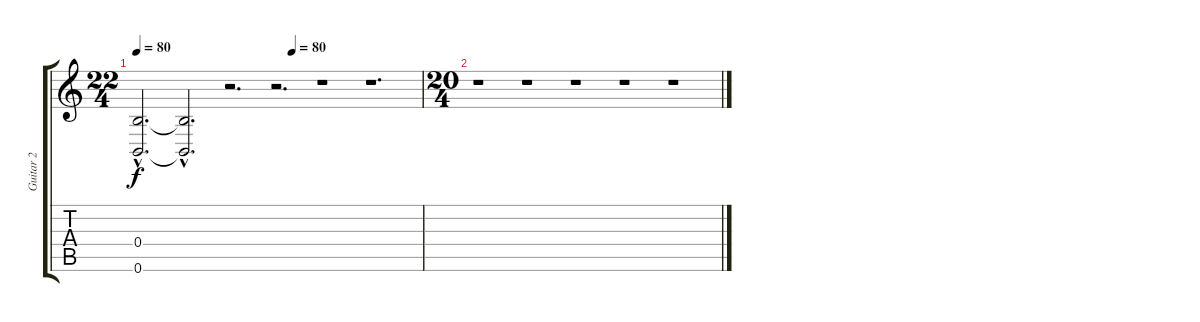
\track ("Guitar 2" "Guitar 2") {instrument overdrivenguitar}
\staff {score tabs}
\tuning (Db4 Ab3 E3 B2 Gb2 B1) {hide}
\ts (22 4)
\tempo 80
\tempo (80 0.5454545454545454)
\clef g2
\ks c
(0.4{hac} 0.6{hac}).2{d dy f} (0.4{hac t} 0.6{hac t}).2{d} r.2{d} r.2{d} r.1 r.1{d} |
\ts (20 4)
r.1 r.1 r.1 r.1 r.1
